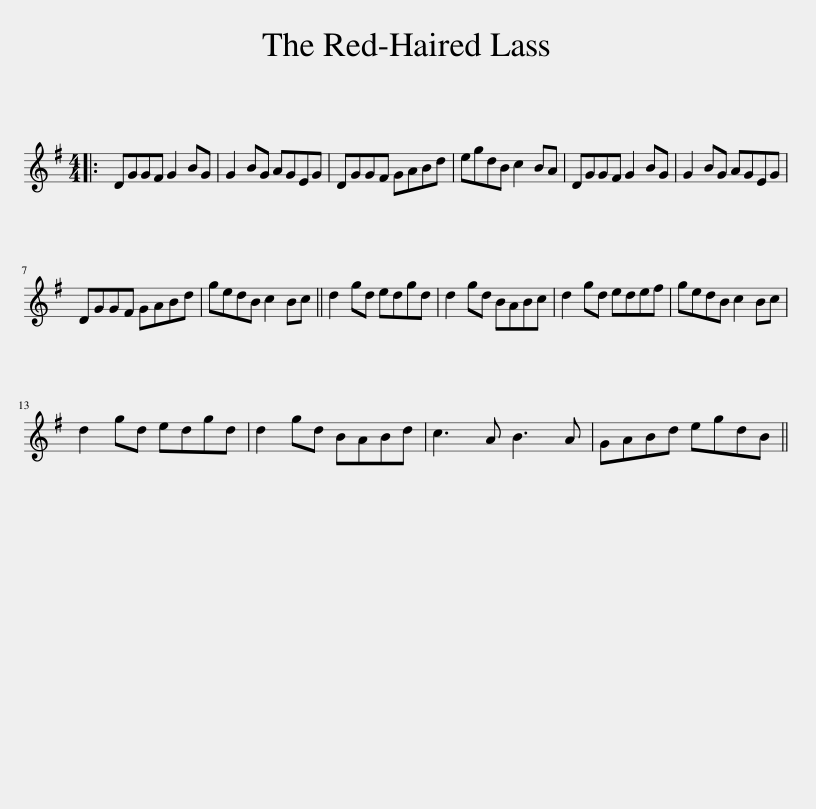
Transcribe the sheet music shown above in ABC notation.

X:1
L:1/8
M:4/4
I:linebreak $
K:G
V:1 treble
V:1
|: DGGF G2 BG | G2 BG AGEG | DGGF GABd | egdB c2 BA | DGGF G2 BG | %5
 G2 BG AGEG |$ DGGF GABd | gedB c2 Bc || d2 gd edgd | d2 gd BABc | %10
 d2 gd edef | gedB c2 Bc |$ d2 gd edgd | d2 gd BABd | c3 A B3 A | %15
 GABd egdB || %16
